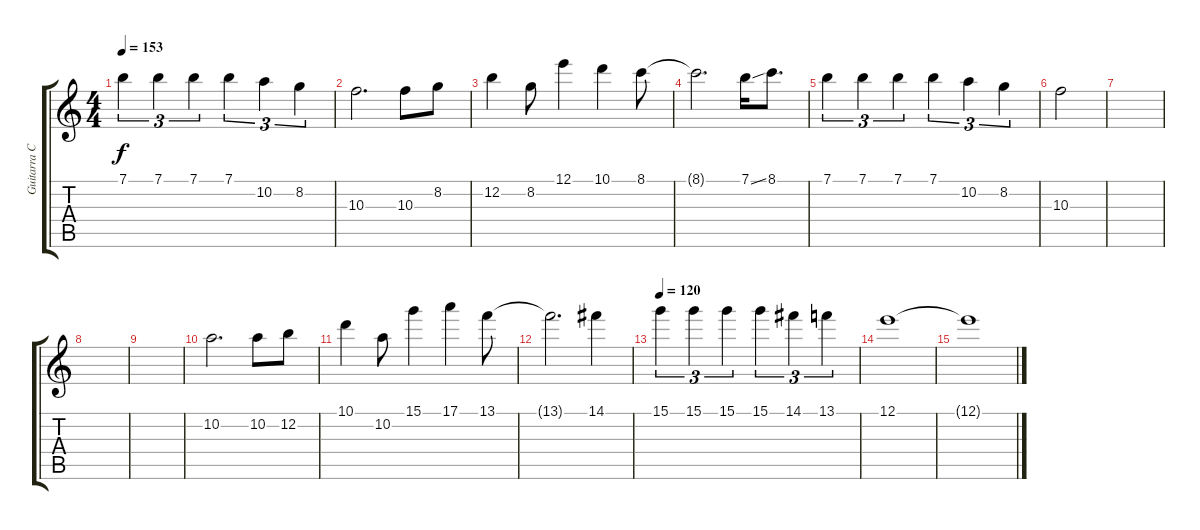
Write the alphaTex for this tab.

\track ("Guitarra Coda" "Guitarra C") {instrument distortionguitar}
\staff {score tabs}
\tuning (E4 B3 G3 D3 A2 E2) {hide}
\ts (4 4)
\tempo 153
\clef g2
\ks c
7.1.4{tu (3 2) dy f} 7.1.4{tu (3 2)} 7.1.4{tu (3 2)} 7.1.4{tu (3 2)} 10.2.4{tu (3 2)} 8.2.4{tu (3 2)} |
10.3.2{d} 10.3.8 8.2.8 |
12.2.4 8.2.8 12.1.4 10.1.4 8.1.8 |
8.1{t}.2{d} 7.1{ss}.16 8.1.8{d} |
7.1.4{tu (3 2)} 7.1.4{tu (3 2)} 7.1.4{tu (3 2)} 7.1.4{tu (3 2)} 10.2.4{tu (3 2)} 8.2.4{tu (3 2)} |
10.3.2 |
|
|
|
10.2.2{d volume 12} 10.2.8 12.2.8 |
10.1.4 10.2.8 15.1.4 17.1.4 13.1.8 |
13.1{t}.2{d} 14.1.4 |
\tempo 120
15.1.4{tu (3 2)} 15.1.4{tu (3 2)} 15.1.4{tu (3 2)} 15.1.4{tu (3 2)} 14.1.4{tu (3 2)} 13.1.4{tu (3 2)} |
12.1.1 |
12.1{t}.1{volume 6}
